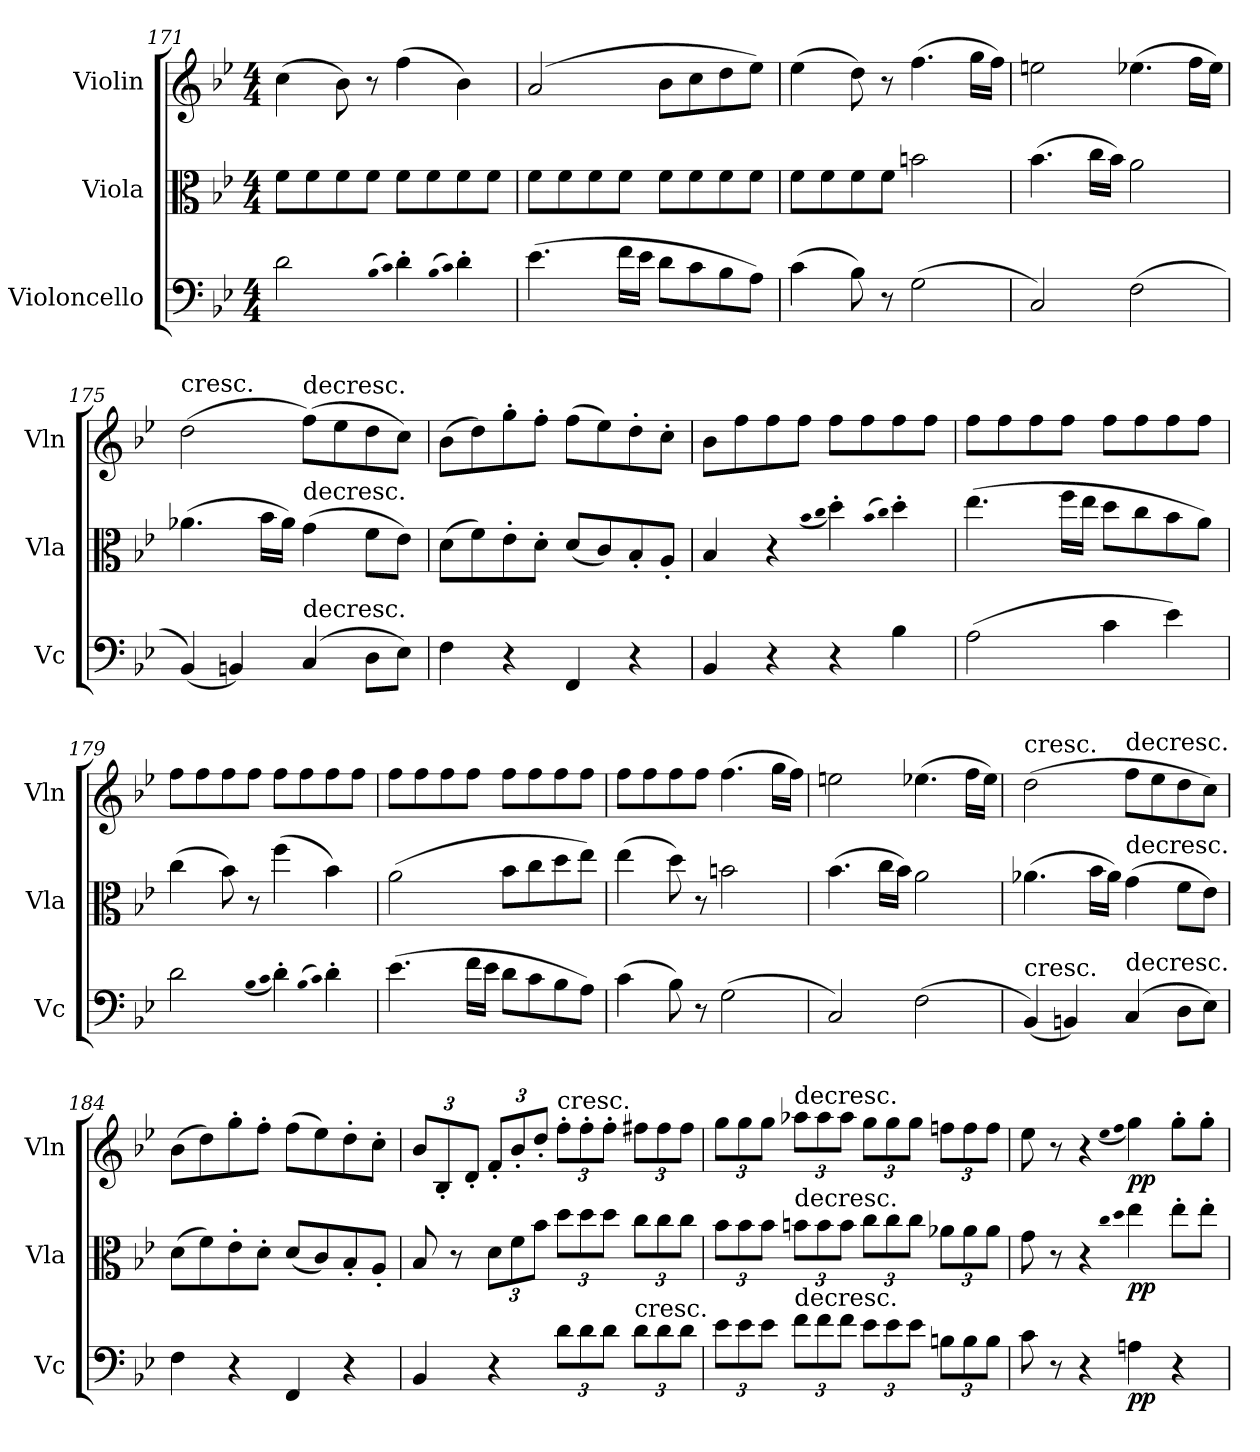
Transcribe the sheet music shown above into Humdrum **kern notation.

**kern	**dynam	**kern	**dynam	**kern	**dynam
*part3	*part3	*part2	*part2	*part1	*part1
*staff3	*staff3	*staff2	*staff2	*staff1	*staff1
*I"Violoncello	*	*I"Viola	*	*I"Violin	*
*I'Vc	*	*I'Vla	*	*I'Vln	*
*clefF4	*	*clefC3	*	*clefG2	*
*k[b-e-]	*	*k[b-e-]	*	*k[b-e-]	*
*M4/4	*	*M4/4	*	*M4/4	*
=171	=171	=171	=171	=171	=171
2d\	.	8f\L	.	(4cc\	.
.	.	8f\	.	.	.
.	.	8f\	.	8b-\)	.
.	.	8f\J	.	8r	.
(qB-	.	.	.	.	.
qc)	.	.	.	.	.
4d'\	.	8f\L	.	(4ff\	.
.	.	8f\	.	.	.
(qB-	.	.	.	.	.
qc)	.	.	.	.	.
4d'\	.	8f\	.	4b-\)	.
.	.	8f\J	.	.	.
=172	=172	=172	=172	=172	=172
(4.e-\	.	8f\L	.	(2a/	.
.	.	8f\	.	.	.
.	.	8f\	.	.	.
16f\LL	.	8f\J	.	.	.
16e-\JJ	.	.	.	.	.
8d\L	.	8f\L	.	8b-\L	.
8c\	.	8f\	.	8cc\	.
8B-\	.	8f\	.	8dd\	.
8A\J)	.	8f\J	.	8ee-\J)	.
=173	=173	=173	=173	=173	=173
(4c\	.	8f\L	.	(4ee-\	.
.	.	8f\	.	.	.
8B-\)	.	8f\	.	8dd\)	.
8r	.	8f\J	.	8r	.
(2G\	.	2bn\	.	(4.ff\	.
.	.	.	.	16gg\LL	.
.	.	.	.	16ff\JJ)	.
=174	=174	=174	=174	=174	=174
2C/)	.	(4.b-\	.	2een\	.
.	.	16cc\LL	.	.	.
.	.	16b-\JJ)	.	.	.
(2F\	.	2a\	.	(4.ee-X\	.
.	.	.	.	16ff\LL	.
.	.	.	.	16ee-\JJ)	.
=175	=175	=175	=175	=175	=175
!	!	!	!	!LO:TX:t=cresc.	!
(4BB-/)	.	(4.a-X\	.	(2dd\	.
4BBn/)	.	.	.	.	.
.	.	16b-\LL	.	.	.
.	.	16a-\JJ)	.	.	.
!	!	!	!	!LO:TX:t=decresc.	!
!	!	!LO:TX:t=decresc.	!	!	!
!LO:TX:t=decresc.	!	!	!	!	!
(4C/	.	(4g\	.	(8ff\L)	.
.	.	.	.	8ee-\	.
8D\L	.	8f\L	.	8dd\	.
8E-\J)	.	8e-\J)	.	8cc\J)	.
=176	=176	=176	=176	=176	=176
4F\	.	(8d\L	.	(8b-\L	.
.	.	8f\)	.	8dd\)	.
4r	.	8e-'\	.	8gg'\	.
.	.	8d'\J	.	8ff'\J	.
4FF/	.	(8d/L	.	(8ff\L	.
.	.	8c/)	.	8ee-\)	.
4r	.	8B-'/	.	8dd'\	.
.	.	8A'/J	.	8cc'\J	.
=177	=177	=177	=177	=177	=177
4BB-/	.	4B-/	.	8b-\L	.
.	.	.	.	8ff\	.
4r	.	4r	.	8ff\	.
.	.	.	.	8ff\J	.
.	.	(qb-	.	.	.
.	.	qcc	.	.	.
4r	.	4dd'\)	.	8ff\L	.
.	.	.	.	8ff\	.
.	.	(qb-	.	.	.
.	.	qcc)	.	.	.
4B-\	.	4dd'\	.	8ff\	.
.	.	.	.	8ff\J	.
=178	=178	=178	=178	=178	=178
(2A\	.	(4.ee-\	.	8ff\L	.
.	.	.	.	8ff\	.
.	.	.	.	8ff\	.
.	.	16ff\LL	.	8ff\J	.
.	.	16ee-\JJ	.	.	.
4c\	.	8dd\L	.	8ff\L	.
.	.	8cc\	.	8ff\	.
4e-\)	.	8b-\	.	8ff\	.
.	.	8a\J)	.	8ff\J	.
=179	=179	=179	=179	=179	=179
2d\	.	(4cc\	.	8ff\L	.
.	.	.	.	8ff\	.
.	.	8b-\)	.	8ff\	.
.	.	8r	.	8ff\J	.
(qB-	.	.	.	.	.
qc	.	.	.	.	.
4d'\)	.	(4ff\	.	8ff\L	.
.	.	.	.	8ff\	.
(qB-	.	.	.	.	.
qc)	.	.	.	.	.
4d'\	.	4b-\)	.	8ff\	.
.	.	.	.	8ff\J	.
=180	=180	=180	=180	=180	=180
(4.e-\	.	(2a\	.	8ff\L	.
.	.	.	.	8ff\	.
.	.	.	.	8ff\	.
16f\LL	.	.	.	8ff\J	.
16e-\JJ	.	.	.	.	.
8d\L	.	8b-\L	.	8ff\L	.
8c\	.	8cc\	.	8ff\	.
8B-\	.	8dd\	.	8ff\	.
8A\J)	.	8ee-\J)	.	8ff\J	.
=181	=181	=181	=181	=181	=181
(4c\	.	(4ee-\	.	8ff\L	.
.	.	.	.	8ff\	.
8B-\)	.	8dd\)	.	8ff\	.
8r	.	8r	.	8ff\J	.
(2G\	.	2bn\	.	(4.ff\	.
.	.	.	.	16gg\LL	.
.	.	.	.	16ff\JJ)	.
=182	=182	=182	=182	=182	=182
2C/)	.	(4.b-\	.	2een\	.
.	.	16cc\LL	.	.	.
.	.	16b-\JJ)	.	.	.
(2F\	.	2a\	.	(4.ee-X\	.
.	.	.	.	16ff\LL	.
.	.	.	.	16ee-\JJ)	.
=183	=183	=183	=183	=183	=183
!	!	!	!	!LO:TX:t=cresc.	!
!LO:TX:t=cresc.	!	!	!	!	!
(4BB-/)	.	(4.a-X\	.	(2dd\	.
4BBn/)	.	.	.	.	.
.	.	16b-\LL	.	.	.
.	.	16a-\JJ)	.	.	.
!	!	!	!	!LO:TX:t=decresc.	!
!	!	!LO:TX:t=decresc.	!	!	!
!LO:TX:t=decresc.	!	!	!	!	!
(4C/	.	(4g\	.	8ff\L	.
.	.	.	.	8ee-\	.
8D\L	.	8f\L	.	8dd\	.
8E-\J)	.	8e-\J)	.	8cc\J)	.
=184	=184	=184	=184	=184	=184
4F\	.	(8d\L	.	(8b-\L	.
.	.	8f\)	.	8dd\)	.
4r	.	8e-'\	.	8gg'\	.
.	.	8d'\J	.	8ff'\J	.
4FF/	.	(8d/L	.	(8ff\L	.
.	.	8c/)	.	8ee-\)	.
4r	.	8B-'/	.	8dd'\	.
.	.	8A'/J	.	8cc'\J	.
=185	=185	=185	=185	=185	=185
4BB-/	.	8B-/	.	12b-/L	.
.	.	.	.	12B-'/	.
.	.	8r	.	.	.
.	.	.	.	12d'/J	.
4r	.	12d\L	.	12f'/L	.
.	.	12f\	.	12b-'/	.
.	.	12b-\J	.	12dd'/J	.
!	!	!	!	!LO:TX:t=cresc.	!
12d\L	.	12dd\L	.	12ff'\L	.
12d\	.	12dd\	.	12ff'\	.
12d\J	.	12dd\J	.	12ff'\J	.
!LO:TX:t=cresc.	!	!	!	!	!
12d\L	.	12cc\L	.	12ff#X\L	.
12d\	.	12cc\	.	12ff#\	.
12d\J	.	12cc\J	.	12ff#\J	.
=186	=186	=186	=186	=186	=186
12e-\L	.	12b-\L	.	12gg\L	.
12e-\	.	12b-\	.	12gg\	.
12e-\J	.	12b-\J	.	12gg\J	.
!	!	!	!	!LO:TX:t=decresc.	!
!	!	!LO:TX:t=decresc.	!	!	!
!LO:TX:t=decresc.	!	!	!	!	!
12f\L	.	12bn\L	.	12aa-X\L	.
12f\	.	12b\	.	12aa-\	.
12f\J	.	12b\J	.	12aa-\J	.
12e-\L	.	12cc\L	.	12gg\L	.
12e-\	.	12cc\	.	12gg\	.
12e-\J	.	12cc\J	.	12gg\J	.
12Bn\L	.	12a-X\L	.	12ffn\L	.
12B\	.	12a-\	.	12ff\	.
12B\J	.	12a-\J	.	12ff\J	.
=187	=187	=187	=187	=187	=187
8c\	.	8g\	.	8ee-\	.
8r	.	8r	.	8r	.
4r	.	4r	.	4r	.
.	.	qcc	.	(qee-	.
.	.	qdd	.	qff	.
4An\	pp	4ee-\	pp	4gg\)	pp
4r	.	8ee-'\L	.	8gg'\L	.
.	.	8ee-'\J	.	8gg'\J	.
=	=	=	=	=	=
*-	*-	*-	*-	*-	*-
